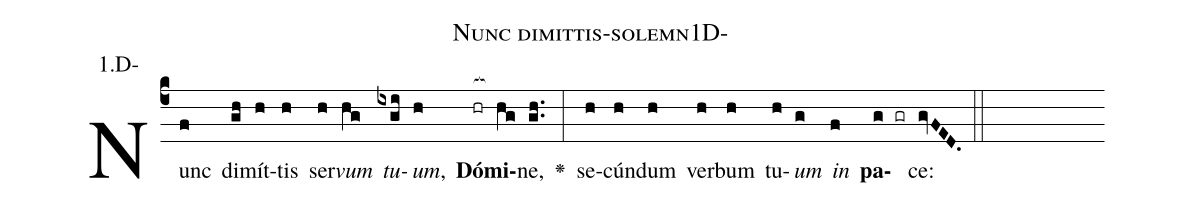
name: Nunc dimittis-solemn1D-;
annotation: 1.D-;
%%
(c4)Nunc(f) di(gh)mít(h)tis(h) ser(h)<i>vum</i>(hg) <i>tu</i>(ixgi)<i>um</i>,(h) <b>Dó</b>(hr[ocb:1{])<b>mi</b>(hg[ocb:0}])ne,(gh..) <v>\greheightstar</v>(:) se(h)cún(h)dum(h) ver(h)bum(h) tu(h)<i>um</i>(g) <i>in</i>(f) <b>pa</b>(g gr)ce:(gvFED.) (::)


%E(h) u(h) o(g) u(f) a(g) e.(gvFED.) (::)
